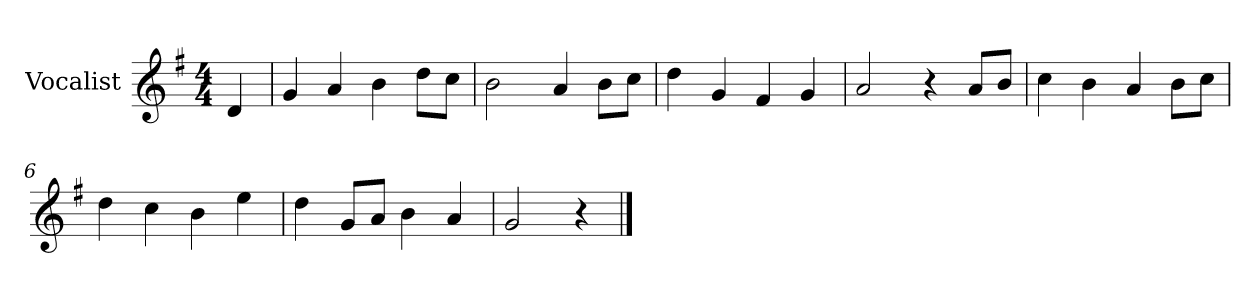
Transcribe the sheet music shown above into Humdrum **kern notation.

**kern
*part1
*staff1
*I"Vocalist
*k[f#]
*G:
*M4/4
=
4d
=1
4g
4a
4b
8ddL
8ccJ
=2
2b
4a
8bL
8ccJ
=3
4dd
4g
4f#
4g
=4
2a
4r
8aL
8bJ
=5
4cc
4b
4a
8bL
8ccJ
=6
4dd
4cc
4b
4ee
=7
4dd
8gL
8aJ
4b
4a
=8
2g
4r
==
*-
